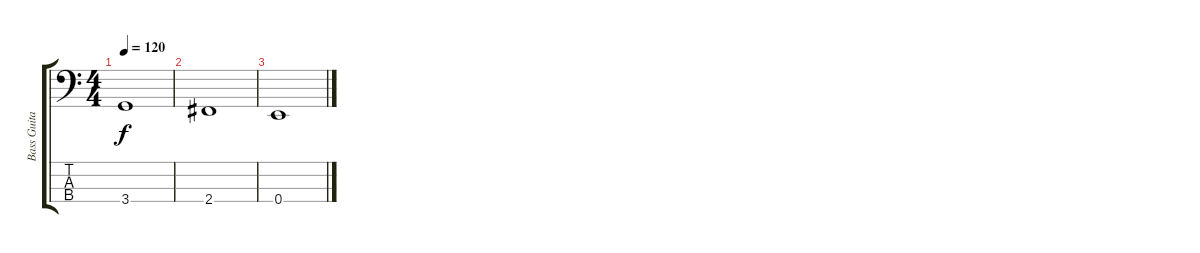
\track ("Bass Guitar" "Bass Guita") {instrument electricbassfinger}
\staff {score tabs}
\tuning (G2 D2 A1 E1) {hide}
\ts (4 4)
\tempo 120
\clef f4
\ks c
3.4.1{dy f} |
2.4.1 |
0.4.1
